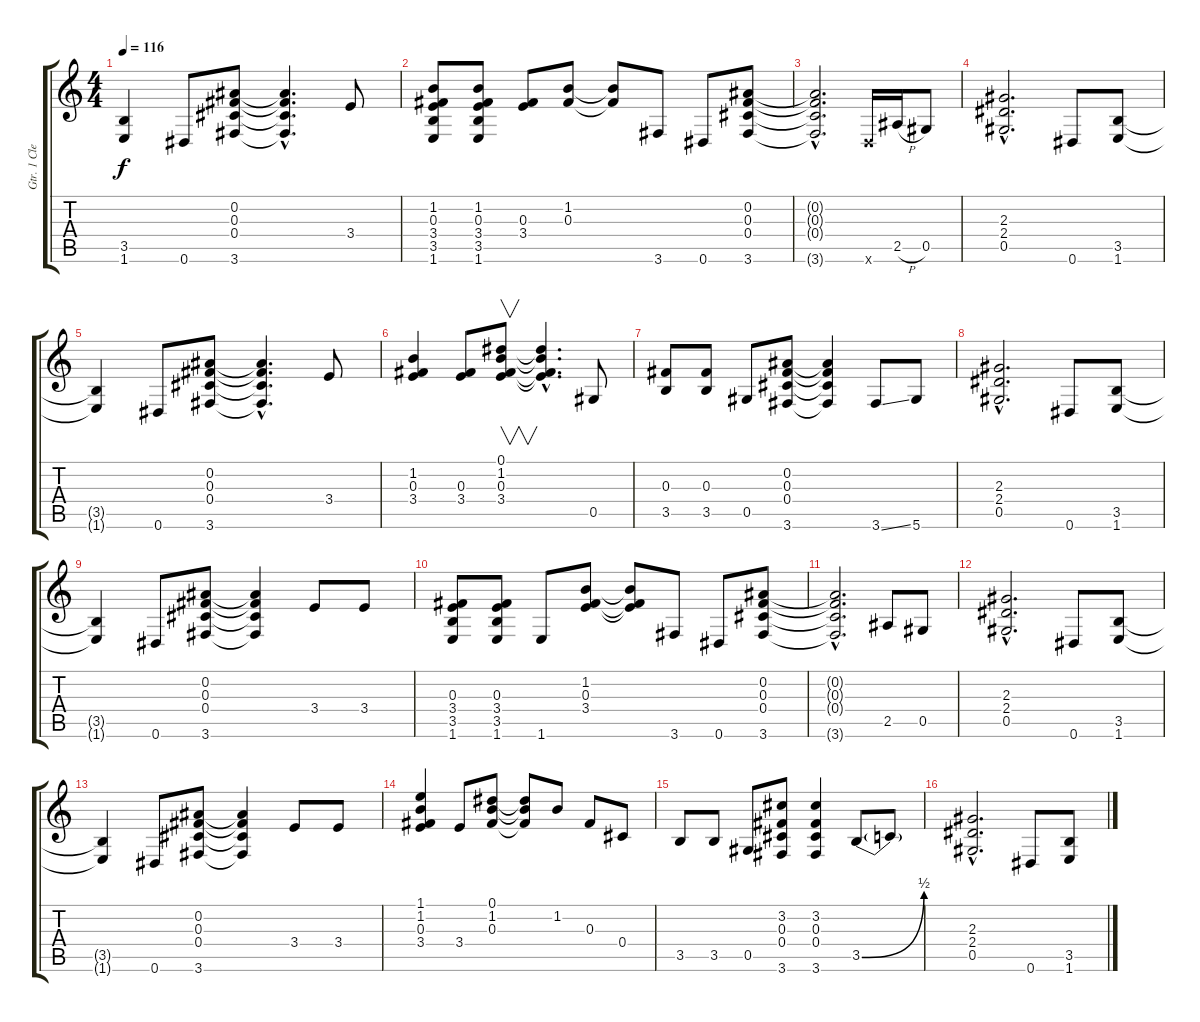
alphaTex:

\track ("Gtr. 1 Clean" "Gtr. 1 Cle") {instrument acousticguitarsteel}
\staff {score tabs}
\tuning (Eb4 Bb3 Gb3 Db3 Ab2 Eb2) {hide}
\ts (4 4)
\tempo 116
\clef g2
\ks c
(3.5{t} 1.6{t}).4{dy f} 0.6.8 (0.2 0.3 0.4 3.6).8 (0.2{hac t} 0.3{hac t} 0.4{hac t} 3.6{hac t}).4{d} 3.4.8 |
(1.2 0.3 3.4 3.5 1.6).8 (1.2 0.3 3.4 3.5 1.6).8 (0.3 3.4).8 (1.2 0.3).8 (1.2{t} 0.3{t}).8 3.6.8 0.6.8 (0.2 0.3 0.4 3.6).8 |
(0.2{hac t} 0.3{hac t} 0.4{hac t} 3.6{hac t}).2{d} -1.6{x}.16 2.5{h}.16 0.5.8 |
(2.3{hac} 2.4{hac} 0.5{hac}).2{d} 0.6.8 (3.5 1.6).8 |
(3.5{t} 1.6{t}).4 0.6.8 (0.2 0.3 0.4 3.6).8 (0.2{hac t} 0.3{hac t} 0.4{hac t} 3.6{hac t}).4{d} 3.4.8 |
(1.2 0.3 3.4).4 (0.3 3.4).8 (0.1 1.2 0.3 3.4).8{v} (0.1{hac t} 1.2{hac t} 0.3{hac t} 3.4{hac t}).4{d} 0.5.8 |
(0.3 3.5).8 (0.3 3.5).8 0.5.8 (0.2 0.3 0.4 3.6).8 (0.2{t} 0.3{t} 0.4{t} 3.6{t}).4 3.6{ss}.8 5.6.8 |
(2.3{hac} 2.4{hac} 0.5{hac}).2{d} 0.6.8 (3.5 1.6).8 |
(3.5{t} 1.6{t}).4 0.6.8 (0.2 0.3 0.4 3.6).8 (0.2{t} 0.3{t} 0.4{t} 3.6{t}).4 3.4.8 3.4.8 |
(0.3 3.4 3.5 1.6).8 (0.3 3.4 3.5 1.6).8 1.6.8 (1.2 0.3 3.4).8 (1.2{t} 0.3{t} 3.4{t}).8 3.6.8 0.6.8 (0.2 0.3 0.4 3.6).8 |
(0.2{hac t} 0.3{hac t} 0.4{hac t} 3.6{hac t}).2{d} 2.5.8 0.5.8 |
(2.3{hac} 2.4{hac} 0.5{hac}).2{d} 0.6.8 (3.5 1.6).8 |
(3.5{t} 1.6{t}).4 0.6.8 (0.2 0.3 0.4 3.6).8 (0.2{t} 0.3{t} 0.4{t} 3.6{t}).4 3.4.8 3.4.8 |
(1.1 1.2 0.3 3.4).4 3.4.8 (0.1 1.2 0.3).8 (0.1{t} 1.2{t} 0.3{t}).8 1.2.8 0.3.8 0.4.8 |
3.5.8 3.5.8 0.5.8 (3.2 0.3 0.4 3.6).8 (3.2 0.3 0.4 3.6).4 3.5{be (bend 0 0 60 2)}.8 3.5{t}.8 |
(2.3{hac} 2.4{hac} 0.5{hac}).2{d} 0.6.8 (3.5 1.6).8
